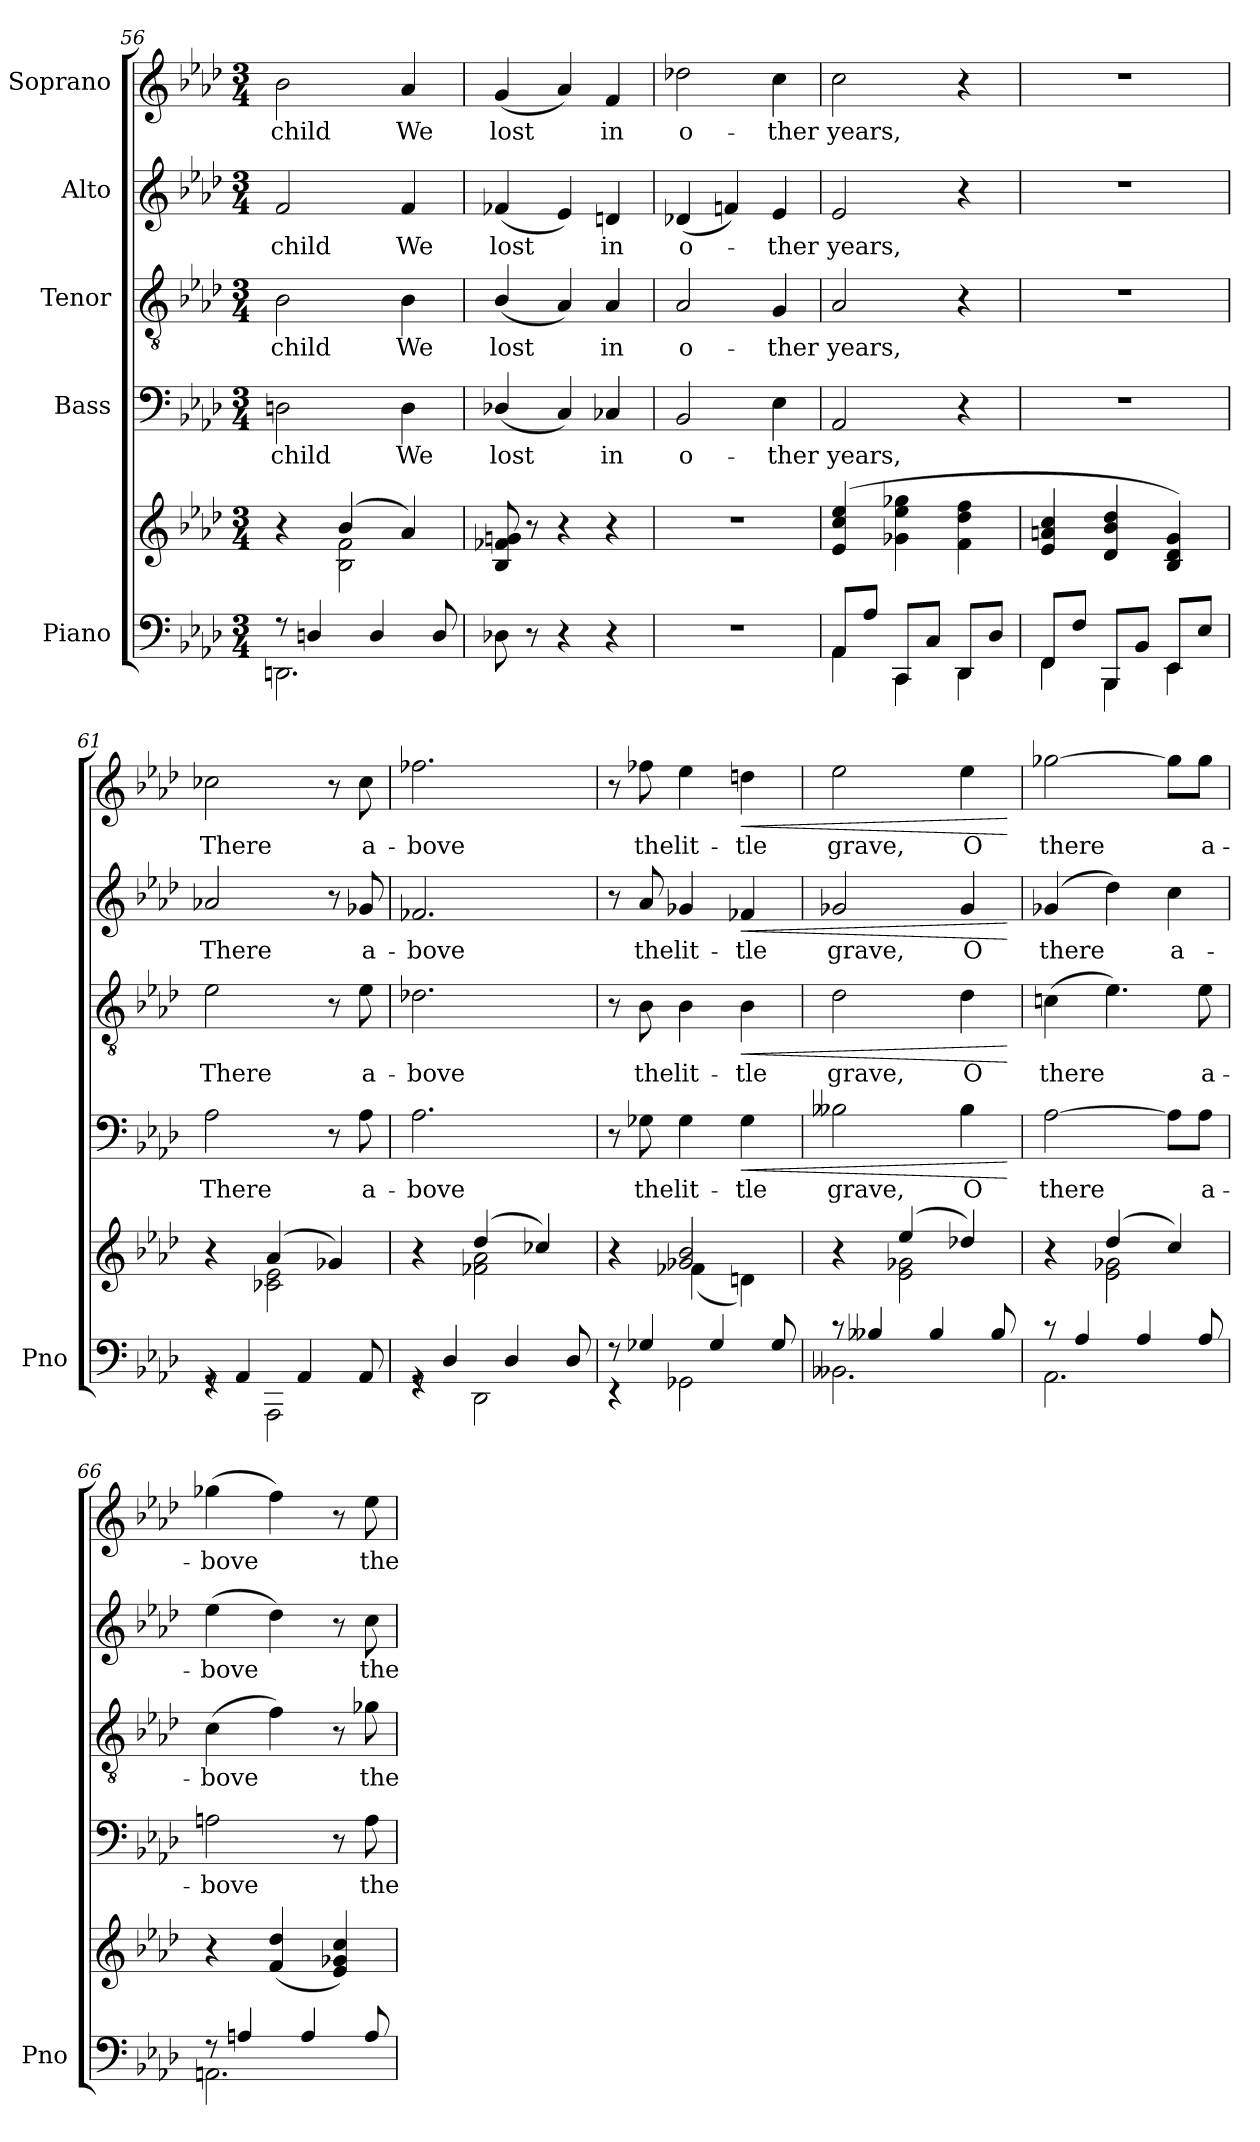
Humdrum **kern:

**kern	**kern	**kern	**text	**dynam	**kern	**text	**dynam	**kern	**text	**dynam	**kern	**text	**dynam
*part5	*part5	*part4	*part4	*part4	*part3	*part3	*part3	*part2	*part2	*part2	*part1	*part1	*part1
*staff6	*staff5	*staff4	*staff4	*staff4	*staff3	*staff3	*staff3	*staff2	*staff2	*staff2	*staff1	*staff1	*staff1
*I"Piano	*	*I"Bass	*	*	*I"Tenor	*	*	*I"Alto	*	*	*I"Soprano	*	*
*I'Pno	*	*	*	*	*	*	*	*	*	*	*	*	*
*clefF4	*clefG2	*clefF4	*	*	*clefGv2	*	*	*clefG2	*	*	*clefG2	*	*
*k[b-e-a-d-]	*k[b-e-a-d-]	*k[b-e-a-d-]	*	*	*k[b-e-a-d-]	*	*	*k[b-e-a-d-]	*	*	*k[b-e-a-d-]	*	*
*M3/4	*M3/4	*M3/4	*	*	*M3/4	*	*	*M3/4	*	*	*M3/4	*	*
=56	=56	=56	=56	=56	=56	=56	=56	=56	=56	=56	=56	=56	=56
*^	*^	*	*	*	*	*	*	*	*	*	*	*	*
!	!	!	!	!	!LO:LY:b	!	!	!LO:LY:b	!	!	!LO:LY:b	!	!	!LO:LY:b	!
8r	2.DDn\	4r	4ryy	2Dn\	child	.	2B-\	child	.	2f/	child	.	2b-\	child	.
4Dn/	.	.	.	.	.	.	.	.	.	.	.	.	.	.	.
.	.	(>4b-/	2B-\ 2f\	.	.	.	.	.	.	.	.	.	.	.	.
4D/	.	.	.	.	.	.	.	.	.	.	.	.	.	.	.
!	!	!	!	!	!LO:LY:b	!	!	!LO:LY:b	!	!	!LO:LY:b	!	!	!LO:LY:b	!
.	.	4a-/)	.	4D\	We	.	4B-\	We	.	4f/	We	.	4a-/	We	.
8D/	.	.	.	.	.	.	.	.	.	.	.	.	.	.	.
*v	*v	*	*	*	*	*	*	*	*	*	*	*	*	*	*
*	*v	*v	*	*	*	*	*	*	*	*	*	*	*	*
=57	=57	=57	=57	=57	=57	=57	=57	=57	=57	=57	=57	=57	=57
!	!	!	!LO:LY:b	!	!	!LO:LY:b	!	!	!LO:LY:b	!	!	!LO:LY:b	!
8D-X\	8B-/ 8f-X/ 8gn/	(<4D-X/	lost	.	(<4B-/	lost	.	(<4f-X/	lost	.	(<4g/	lost	.
8r	8r	.	.	.	.	.	.	.	.	.	.	.	.
4r	4r	4C/)	.	.	4A-/)	.	.	4e-/)	.	.	4a-/)	.	.
!	!	!	!LO:LY:b	!	!	!LO:LY:b	!	!	!LO:LY:b	!	!	!LO:LY:b	!
4r	4r	4C-X/	in	.	4A-/	in	.	4dn/	in	.	4f/	in	.
!!LO:PB:g=z
=58	=58	=58	=58	=58	=58	=58	=58	=58	=58	=58	=58	=58	=58
!	!	!	!LO:LY:b	!	!	!LO:LY:b	!	!	!LO:LY:b	!	!	!LO:LY:b	!
2.r	2.r	2BB-/	o-	.	2A-/	o-	.	(<4d-X/	o-	.	2dd-X\	o-	.
.	.	.	.	.	.	.	.	4fn/)	.	.	.	.	.
!	!	!	!LO:LY:b	!	!	!LO:LY:b	!	!	!LO:LY:b	!	!	!LO:LY:b	!
.	.	4E-\	-ther	.	4G/	-ther	.	4e-/	-ther	.	4cc\	-ther	.
=59	=59	=59	=59	=59	=59	=59	=59	=59	=59	=59	=59	=59	=59
*^	*	*	*	*	*	*	*	*	*	*	*	*	*
!	!	!	!	!LO:LY:b	!	!	!LO:LY:b	!	!	!LO:LY:b	!	!	!LO:LY:b	!
8AA-/L	4AA-\	(>4e-/ 4cc/ 4ee-/	2AA-/	years,	.	2A-/	years,	.	2e-/	years,	.	2cc\	years,	.
8A-/J	.	.	.	.	.	.	.	.	.	.	.	.	.	.
8CC/L	4CC\	4g-X\ 4ee-\ 4gg-X\	.	.	.	.	.	.	.	.	.	.	.	.
8C/J	.	.	.	.	.	.	.	.	.	.	.	.	.	.
8DD-/L	4DD-\	4f\ 4dd-\ 4ff\	4r	.	.	4r	.	.	4r	.	.	4r	.	.
8D-/J	.	.	.	.	.	.	.	.	.	.	.	.	.	.
=60	=60	=60	=60	=60	=60	=60	=60	=60	=60	=60	=60	=60	=60	=60
8FF/L	4FF\	4e-/ 4an/ 4cc/	2.r	.	.	2.r	.	.	2.r	.	.	2.r	.	.
8F/J	.	.	.	.	.	.	.	.	.	.	.	.	.	.
8BBB-/L	4BBB-\	4d-/ 4b-/ 4dd-/	.	.	.	.	.	.	.	.	.	.	.	.
8BB-/J	.	.	.	.	.	.	.	.	.	.	.	.	.	.
8EE-/L	4EE-\	4B-/ 4d-/ 4g/)	.	.	.	.	.	.	.	.	.	.	.	.
8E-/J	.	.	.	.	.	.	.	.	.	.	.	.	.	.
=61	=61	=61	=61	=61	=61	=61	=61	=61	=61	=61	=61	=61	=61	=61
*	*	*^	*	*	*	*	*	*	*	*	*	*	*	*
!	!	!	!	!	!LO:LY:b	!	!	!LO:LY:b	!	!	!LO:LY:b	!	!	!LO:LY:b	!
8rGG	4rGG	4r	4ryy	2A-\	There	.	2e-\	There	.	2a-X/	There	.	2cc-X\	There	.
4AA-/	.	.	.	.	.	.	.	.	.	.	.	.	.	.	.
.	2AAA-\	(>4a-/	2c-X\ 2e-\	.	.	.	.	.	.	.	.	.	.	.	.
4AA-/	.	.	.	.	.	.	.	.	.	.	.	.	.	.	.
.	.	4g-X/)	.	8r	.	.	8r	.	.	8r	.	.	8r	.	.
!	!	!	!	!	!LO:LY:b	!	!	!LO:LY:b	!	!	!LO:LY:b	!	!	!LO:LY:b	!
8AA-/	.	.	.	8A-\	a-	.	8e-\	a-	.	8g-X/	a-	.	8cc-\	a-	.
=62	=62	=62	=62	=62	=62	=62	=62	=62	=62	=62	=62	=62	=62	=62	=62
!	!	!	!	!	!LO:LY:b	!	!	!LO:LY:b	!	!	!LO:LY:b	!	!	!LO:LY:b	!
8rGG	4rGG	4r	4ryy	2.A-\	-bove	.	2.d-X\	-bove	.	2.f-X/	-bove	.	2.ff-X\	-bove	.
4D-/	.	.	.	.	.	.	.	.	.	.	.	.	.	.	.
.	2DD-\	(>4dd-/	2f-X\ 2a-\	.	.	.	.	.	.	.	.	.	.	.	.
4D-/	.	.	.	.	.	.	.	.	.	.	.	.	.	.	.
.	.	4cc-X/)	.	.	.	.	.	.	.	.	.	.	.	.	.
8D-/	.	.	.	.	.	.	.	.	.	.	.	.	.	.	.
=63	=63	=63	=63	=63	=63	=63	=63	=63	=63	=63	=63	=63	=63	=63	=63
8r	4r	4r	4ryy	8r	.	.	8r	.	.	8r	.	.	8r	.	.
!	!	!	!	!	!LO:LY:b	!	!	!LO:LY:b	!	!	!LO:LY:b	!	!	!LO:LY:b	!
4G-X/	.	.	.	8G-X\	the	.	8B-\	the	.	8a-/	the	.	8ff-X\	the	.
!	!	!	!	!	!LO:LY:b	!	!	!LO:LY:b	!	!	!LO:LY:b	!	!	!LO:LY:b	!
.	2GG-X\	2g-X/ 2b-/	(<4f-X\	4G-\	lit-	.	4B-\	lit-	.	4g-X/	lit-	.	4ee-\	lit-	.
4G-/	.	.	.	.	.	.	.	.	.	.	.	.	.	.	.
!	!	!	!	!	!LO:LY:b	!LO:HP:b	!	!LO:LY:b	!LO:HP:b	!	!LO:LY:b	!LO:HP:b	!	!LO:LY:b	!LO:HP:b
.	.	.	4dn\)	4G-\	-tle	<	4B-\	-tle	<	4f-X/	-tle	<	4ddn\	-tle	<
8G-/	.	.	.	.	.	.	.	.	.	.	.	.	.	.	.
=64	=64	=64	=64	=64	=64	=64	=64	=64	=64	=64	=64	=64	=64	=64	=64
!	!	!	!	!	!LO:LY:b	!	!	!LO:LY:b	!	!	!LO:LY:b	!	!	!LO:LY:b	!
8r	2.BB--X\	4r	4ryy	2B--X\	grave,	.	2d-\	grave,	.	2g-X/	grave,	.	2ee-\	grave,	.
4B--X/	.	.	.	.	.	.	.	.	.	.	.	.	.	.	.
.	.	(>4ee-/	2e-\ 2g-X\	.	.	.	.	.	.	.	.	.	.	.	.
4B--/	.	.	.	.	.	.	.	.	.	.	.	.	.	.	.
!	!	!	!	!	!LO:LY:b	!	!	!LO:LY:b	!	!	!LO:LY:b	!	!	!LO:LY:b	!
.	.	4dd-X/)	.	4B--\	O	.	4d-\	O	.	4g-/	O	.	4ee-\	O	.
8B--/	.	.	.	.	.	.	.	.	.	.	.	.	.	.	.
*v	*v	*	*	*	*	*	*	*	*	*	*	*	*	*	*
*	*v	*v	*	*	*	*	*	*	*	*	*	*	*	*
.	.	.	.	[	.	.	[	.	.	[	.	.	[
=65	=65	=65	=65	=65	=65	=65	=65	=65	=65	=65	=65	=65	=65
*^	*^	*	*	*	*	*	*	*	*	*	*	*	*
!	!	!	!	!	!LO:LY:b	!	!	!LO:LY:b	!	!	!LO:LY:b	!	!	!LO:LY:b	!
8r	2.AA-\	4r	4ryy	[2A-\	there	.	(>4cn\	there	.	(>4g-X/	there	.	[2gg-X\	there	.
4A-/	.	.	.	.	.	.	.	.	.	.	.	.	.	.	.
.	.	(>4dd-/	2e-\ 2g-X\	.	.	.	4.e-\)	.	.	4dd-\)	.	.	.	.	.
4A-/	.	.	.	.	.	.	.	.	.	.	.	.	.	.	.
!	!	!	!	!	!	!	!	!	!	!	!LO:LY:b	!	!	!	!
.	.	4cc/)	.	8A-\L]	.	.	.	.	.	4cc\	a-	.	8gg-\L]	.	.
!	!	!	!	!	!LO:LY:b	!	!	!LO:LY:b	!	!	!	!	!	!LO:LY:b	!
8A-/	.	.	.	8A-\J	a-	.	8e-\	a-	.	.	.	.	8gg-\J	a-	.
*	*	*v	*v	*	*	*	*	*	*	*	*	*	*	*	*
!!LO:LB:g=z
=66	=66	=66	=66	=66	=66	=66	=66	=66	=66	=66	=66	=66	=66	=66
!	!	!	!	!LO:LY:b	!	!	!LO:LY:b	!	!	!LO:LY:b	!	!	!LO:LY:b	!
8rF	2.AAn\	4r	2An\	-bove	.	(>4c\	-bove	.	(>4ee-\	-bove	.	(>4gg-X\	-bove	.
4An/	.	.	.	.	.	.	.	.	.	.	.	.	.	.
.	.	(>4f/ 4dd-/	.	.	.	4f\)	.	.	4dd-\)	.	.	4ff\)	.	.
4A/	.	.	.	.	.	.	.	.	.	.	.	.	.	.
.	.	4e-/ 4g-X/ 4cc/)	8r	.	.	8r	.	.	8r	.	.	8r	.	.
!	!	!	!	!LO:LY:b	!	!	!LO:LY:b	!	!	!LO:LY:b	!	!	!LO:LY:b	!
8A/	.	.	8A\	the	.	8g-X\	the	.	8cc\	the	.	8ee-\	the	.
*v	*v	*	*	*	*	*	*	*	*	*	*	*	*	*
=	=	=	=	=	=	=	=	=	=	=	=	=	=
*-	*-	*-	*-	*-	*-	*-	*-	*-	*-	*-	*-	*-	*-
